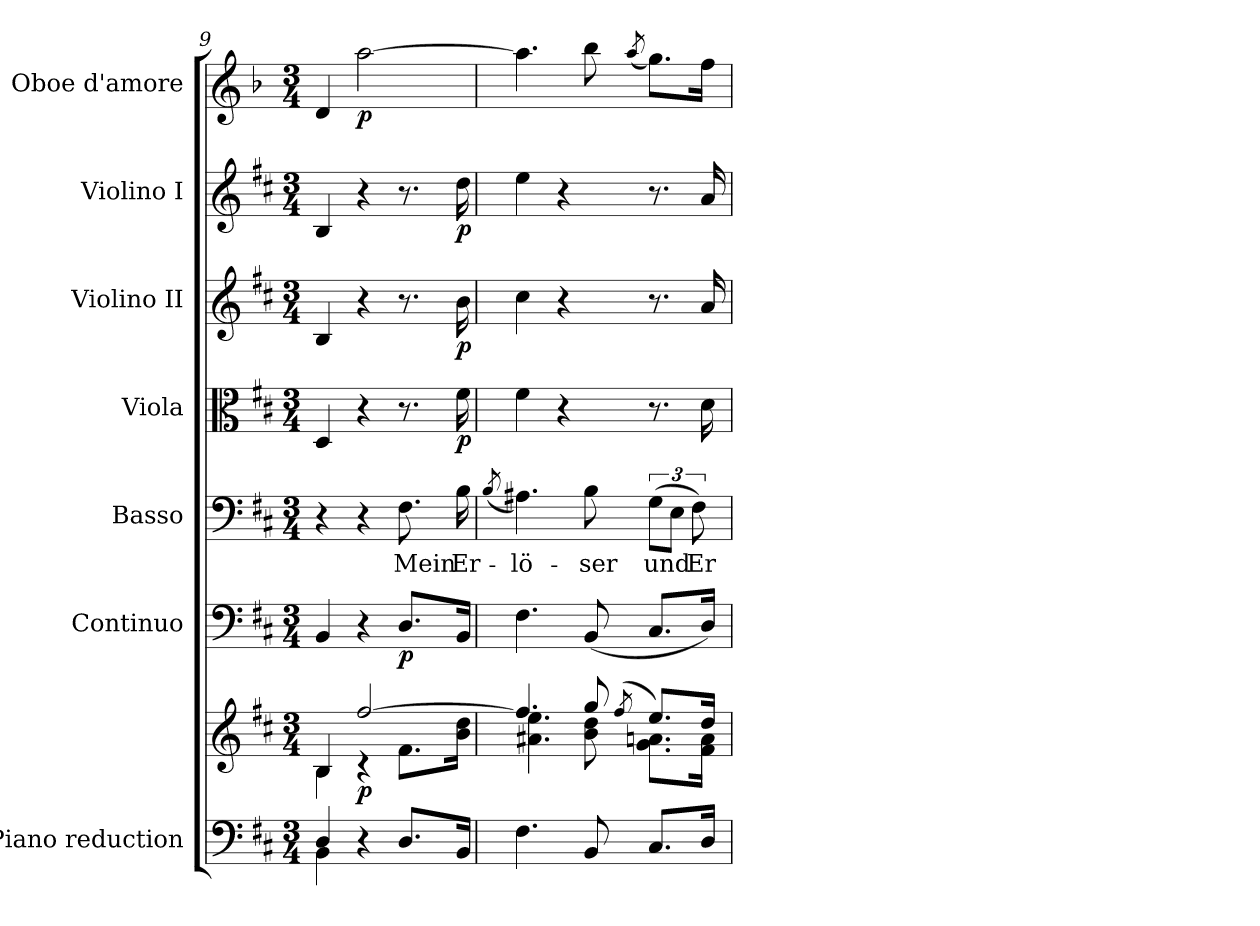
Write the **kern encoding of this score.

**kern	**kern	**dynam	**kern	**dynam	**kern	**text	**kern	**dynam	**kern	**dynam	**kern	**dynam	**kern	**dynam
*part7	*part7	*part7	*part6	*part6	*part5	*part5	*part4	*part4	*part3	*part3	*part2	*part2	*part1	*part1
*staff8	*staff7	*staff7/8	*staff6	*staff6	*staff5	*staff5	*staff4	*staff4	*staff3	*staff3	*staff2	*staff2	*staff1	*staff1
*I"Piano reduction	*	*	*I"Continuo	*	*I"Basso	*	*I"Viola	*	*I"Violino II	*	*I"Violino I	*	*I"Oboe d'amore	*
*I'Pno	*	*	*	*	*	*	*	*	*	*	*	*	*I'Ob	*
*clefF4	*clefG2	*	*clefF4	*	*clefF4	*	*clefC3	*	*clefG2	*	*clefG2	*	*clefG2	*
*	*	*	*	*	*	*	*	*	*	*	*	*	*ITrd2c3	*
*k[f#c#]	*k[f#c#]	*	*k[f#c#]	*	*k[f#c#]	*	*k[f#c#]	*	*k[f#c#]	*	*k[f#c#]	*	*k[f#c#]	*
*M3/4	*M3/4	*	*M3/4	*	*M3/4	*	*M3/4	*	*M3/4	*	*M3/4	*	*M3/4	*
=9	=9	=9	=9	=9	=9	=9	=9	=9	=9	=9	=9	=9	=9	=9
*^	*^	*	*	*	*	*	*	*	*	*	*	*	*	*
4D/	4BB\	4B/	4B\	.	4BB/	.	4r	.	4D/	.	4B/	.	4B/	.	4B/	.
!	!	!	!	!LO:DY:b	!	!	!	!	!	!	!	!	!	!	!	!LO:DY:b
4r	4ryy	[2ff#/	4r	p	4r	.	4r	.	4r	.	4r	.	4r	.	[2ff#\	p
!	!	!	!	!	!	!LO:DY:b	!	!LO:LY:b	!	!	!	!	!	!	!	!
8.D/L	4ryy	.	8.f#\L	.	8.D/L	p	8.F#\	Mein	8.r	.	8.r	.	8.r	.	.	.
!	!	!	!	!	!	!	!	!LO:LY:b	!	!LO:DY:b	!	!LO:DY:b	!	!LO:DY:b	!	!
16BB/Jk	.	.	16b\ 16dd\Jk	.	16BB/Jk	.	16B\	Er-	16f#\	p	16b\	p	16dd\	p	.	.
*v	*v	*	*	*	*	*	*	*	*	*	*	*	*	*	*	*
=10	=10	=10	=10	=10	=10	=10	=10	=10	=10	=10	=10	=10	=10	=10	=10
.	.	.	.	.	.	(<8qB/	.	.	.	.	.	.	.	.	.
!	!	!	!	!	!	!	!LO:LY:b	!	!	!	!	!	!	!	!
4.F#\	4.ff#/]	4.a#X\ 4.ee\	.	4.F#\	.	4.A#X\)	lö-	4f#\	.	4cc#\	.	4ee\	.	4.ff#\]	.
.	.	.	.	.	.	.	.	4r	.	4r	.	4r	.	.	.
!	!	!	!	!	!	!	!LO:LY:b	!	!	!	!	!	!	!	!
8BB/	8gg/	8b\ 8dd\	.	(<8BB/	.	8B\	ser	.	.	.	.	.	.	8gg\	.
.	(<8qff#/	.	.	.	.	.	.	.	.	.	.	.	.	(<8qff#/	.
!	!	!	!	!	!	!	!LO:LY:b	!	!	!	!	!	!	!	!
8.C#/L	8.ee/L)	8.g\ 8.an\L	.	8.C#/L	.	(>12G\L	und	8.r	.	8.r	.	8.r	.	8.ee\L)	.
.	.	.	.	.	.	12E\J	.	.	.	.	.	.	.	.	.
!	!	!	!	!	!	!	!LO:LY:b	!	!	!	!	!	!	!	!
.	.	.	.	.	.	12F#\)	Er-	.	.	.	.	.	.	.	.
16D/Jk	16dd/Jk	16f#\ 16a\Jk	.	16D/Jk)	.	.	.	16d\	.	16a/	.	16a/	.	16dd\Jk	.
*	*v	*v	*	*	*	*	*	*	*	*	*	*	*	*	*
=	=	=	=	=	=	=	=	=	=	=	=	=	=	=
*-	*-	*-	*-	*-	*-	*-	*-	*-	*-	*-	*-	*-	*-	*-
